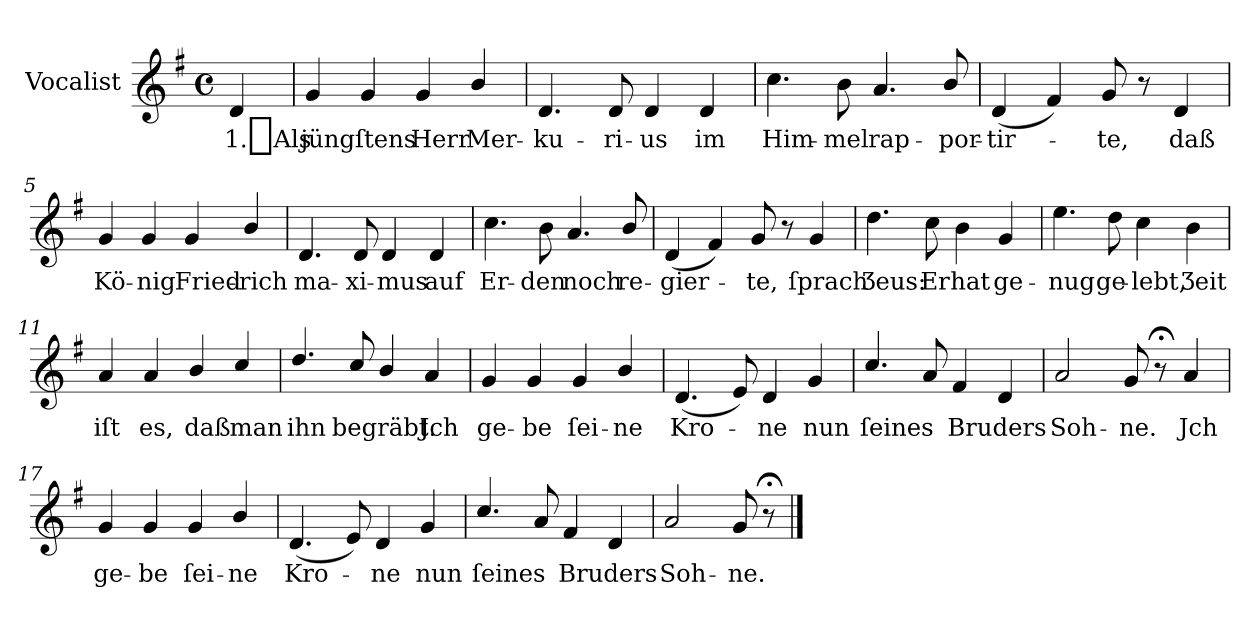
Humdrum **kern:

**kern	**text
*part1	*part1
*staff1	*staff1
*I"Vocalist	*
*clefG2	*
*k[f#]	*
*G:	*
*M4/4	*
*met(c)	*
=	=
4d	1._Als
=1	=1
4g	jüngſtens
4g	.
4g	Herr
4b/	Mer-
=2	=2
4.d	-ku-
8d	-ri-
4d	-us
4d	im
=3	=3
4.cc	Him-
8b	-mel
4.a	rap-
8b/	-por-
=4	=4
(>4d	-tir-
4f#)	.
8g	-te,
8r	.
4d	daß
=5	=5
4g	Kö-
4g	-nig
4g	Fried-
4b/	-rich
=6	=6
4.d	ma-
8d	-xi-
4d	-mus
4d	auf
=7	=7
4.cc	Er-
8b	-den
4.a	noch
8b/	re-
=8	=8
(>4d	-gier-
4f#)	.
8g	-te,
8r	.
4g	ſprach
=9	=9
4.dd	Ʒeus:
8cc	Er
4b	hat
4g	ge-
=10	=10
4.ee	-nug
8dd	ge-
4cc	-lebt,
4b	Ʒeit
=11	=11
4a	iſt
4a	es,
4b/	daß
4cc/	man
=12	=12
4.dd/	ihn
8cc/	begräbt.
4b/	.
4a	Jch
=13	=13
4g	ge-
4g	-be
4g	ſei-
4b/	-ne
=14	=14
(>4.d	Kro-
8e)	.
4d	-ne
4g/	nun
=15	=15
4.cc/	ſeines
8a	.
4f#	Bruders
4d	.
=16	=16
2a	Soh-
8g	-ne.
8r;<	.
4a	Jch
=17	=17
4g	ge-
4g	-be
4g	ſei-
4b/	-ne
=18	=18
(>4.d	Kro-
8e)	.
4d	-ne
4g	nun
=19	=19
4.cc/	ſeines
8a	.
4f#	Bruders
4d	.
=20	=20
2a	Soh-
8g	-ne.
8r;<	.
==	==
*-	*-
